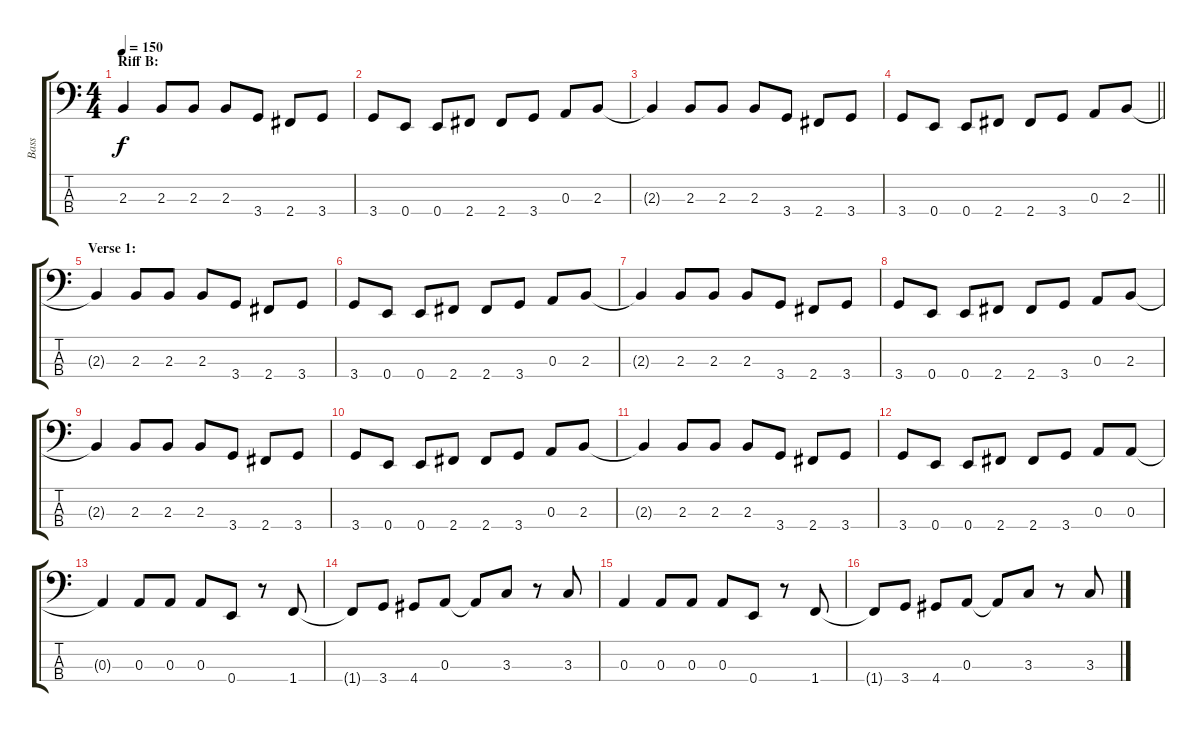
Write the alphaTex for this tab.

\track ("Bass" "Bass") {instrument electricbasspick}
\staff {score tabs}
\tuning (G2 D2 A1 E1) {hide}
\ts (4 4)
\section ("" "Riff B:")
\tempo 150
\clef f4
\ks c
2.3{t}.4{dy f} 2.3.8 2.3.8 2.3.8 3.4.8 2.4.8 3.4.8 |
3.4.8 0.4.8 0.4.8 2.4.8 2.4.8 3.4.8 0.3.8 2.3.8 |
2.3{t}.4 2.3.8 2.3.8 2.3.8 3.4.8 2.4.8 3.4.8 |
\barLineRight lightlight
3.4.8 0.4.8 0.4.8 2.4.8 2.4.8 3.4.8 0.3.8 2.3.8 |
\section ("" "Verse 1:")
2.3{t}.4 2.3.8 2.3.8 2.3.8 3.4.8 2.4.8 3.4.8 |
3.4.8 0.4.8 0.4.8 2.4.8 2.4.8 3.4.8 0.3.8 2.3.8 |
2.3{t}.4 2.3.8 2.3.8 2.3.8 3.4.8 2.4.8 3.4.8 |
3.4.8 0.4.8 0.4.8 2.4.8 2.4.8 3.4.8 0.3.8 2.3.8 |
2.3{t}.4 2.3.8 2.3.8 2.3.8 3.4.8 2.4.8 3.4.8 |
3.4.8 0.4.8 0.4.8 2.4.8 2.4.8 3.4.8 0.3.8 2.3.8 |
2.3{t}.4 2.3.8 2.3.8 2.3.8 3.4.8 2.4.8 3.4.8 |
3.4.8 0.4.8 0.4.8 2.4.8 2.4.8 3.4.8 0.3.8 0.3.8 |
0.3{t}.4 0.3.8 0.3.8 0.3.8 0.4.8 r.8 1.4.8 |
1.4{t}.8 3.4.8 4.4.8 0.3.8 0.3{t}.8 3.3.8 r.8 3.3.8 |
0.3.4 0.3.8 0.3.8 0.3.8 0.4.8 r.8 1.4.8 |
1.4{t}.8 3.4.8 4.4.8 0.3.8 0.3{t}.8 3.3.8 r.8 3.3.8
